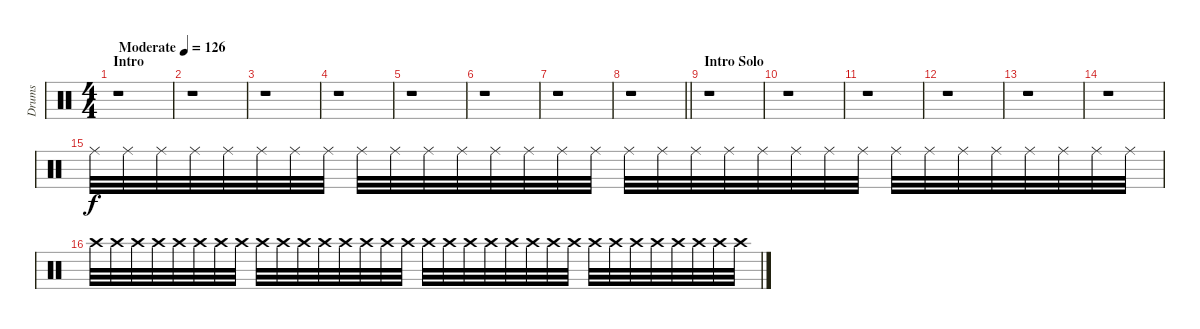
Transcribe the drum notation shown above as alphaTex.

\track ("Drums" "Drums") {instrument percussion}
\staff {score}
\articulation defaults
\ts (4 4)
\section ("" "Intro")
\tempo (126 "Moderate")
\clef neutral
\ks c
r.1{dy f} |
r.1 |
r.1 |
r.1 |
r.1 |
r.1 |
r.1 |
\barLineRight lightlight
r.1 |
\section ("" "Intro Solo")
r.1 |
r.1 |
r.1 |
r.1 |
r.1 |
r.1{volume 0} |
"Ride (middle)".32{volume 16} "Ride (middle)".32 "Ride (middle)".32 "Ride (middle)".32 "Ride (middle)".32 "Ride (middle)".32 "Ride (middle)".32 "Ride (middle)".32 "Ride (middle)".32 "Ride (middle)".32 "Ride (middle)".32 "Ride (middle)".32 "Ride (middle)".32 "Ride (middle)".32 "Ride (middle)".32 "Ride (middle)".32 "Ride (middle)".32 "Ride (middle)".32 "Ride (middle)".32 "Ride (middle)".32 "Ride (middle)".32 "Ride (middle)".32 "Ride (middle)".32 "Ride (middle)".32 "Ride (middle)".32 "Ride (middle)".32 "Ride (middle)".32 "Ride (middle)".32 "Ride (middle)".32 "Ride (middle)".32 "Ride (middle)".32 "Ride (middle)".32 |
"Crash high (hit)".32 "Crash high (hit)".32 "Crash high (hit)".32 "Crash high (hit)".32 "Crash high (hit)".32 "Crash high (hit)".32 "Crash high (hit)".32 "Crash high (hit)".32 "Crash high (hit)".32 "Crash high (hit)".32 "Crash high (hit)".32 "Crash high (hit)".32 "Crash high (hit)".32 "Crash high (hit)".32 "Crash high (hit)".32 "Crash high (hit)".32 "Crash high (hit)".32 "Crash high (hit)".32 "Crash high (hit)".32 "Crash high (hit)".32 "Crash high (hit)".32 "Crash high (hit)".32 "Crash high (hit)".32 "Crash high (hit)".32 "Crash high (hit)".32 "Crash high (hit)".32 "Crash high (hit)".32 "Crash high (hit)".32 "Crash high (hit)".32 "Crash high (hit)".32 "Crash high (hit)".32 "Crash high (hit)".32
